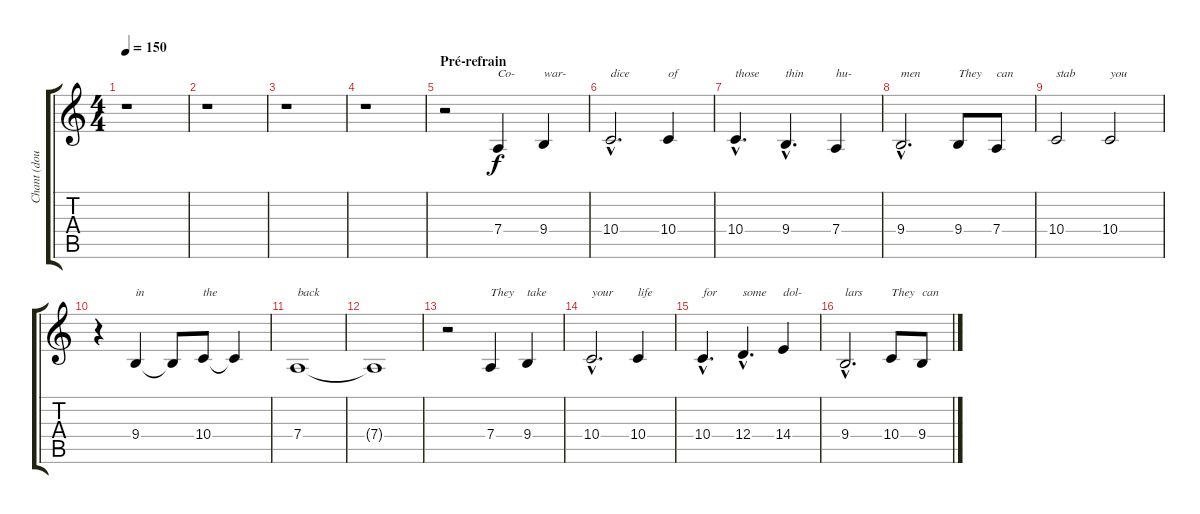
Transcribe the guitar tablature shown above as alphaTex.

\track ("Chant (doublage)" "Chant (dou") {instrument viola}
\staff {score tabs}
\tuning (E4 B3 G3 D3 A2 E2) {hide}
\ts (4 4)
\tempo 150
\clef g2
\ks c
r.1{dy f} |
r.1 |
r.1 |
r.1 |
\section ("" "Pré-refrain")
r.2 7.4.4{txt "Co-"} 9.4.4{txt "war-"} |
10.4{hac}.2{d txt "dice"} 10.4.4{txt "of"} |
10.4{hac}.4{d txt "those"} 9.4{hac}.4{d txt "thin"} 7.4.4{txt "hu-"} |
9.4{hac}.2{d txt "men"} 9.4.8{txt "They"} 7.4.8{txt "can"} |
10.4.2{txt "stab"} 10.4.2{txt "you"} |
r.4 9.4.4{txt "in"} 9.4{t}.8 10.4.8{txt "the"} 10.4{t}.4 |
7.4.1{txt "back"} |
7.4{t}.1 |
r.2 7.4.4{txt "They"} 9.4.4{txt "take"} |
10.4{hac}.2{d txt "your"} 10.4.4{txt "life"} |
10.4{hac}.4{d txt "for"} 12.4{hac}.4{d txt "some"} 14.4.4{txt "dol-"} |
9.4{hac}.2{d txt "lars"} 10.4.8{txt "They"} 9.4.8{txt "can"}
